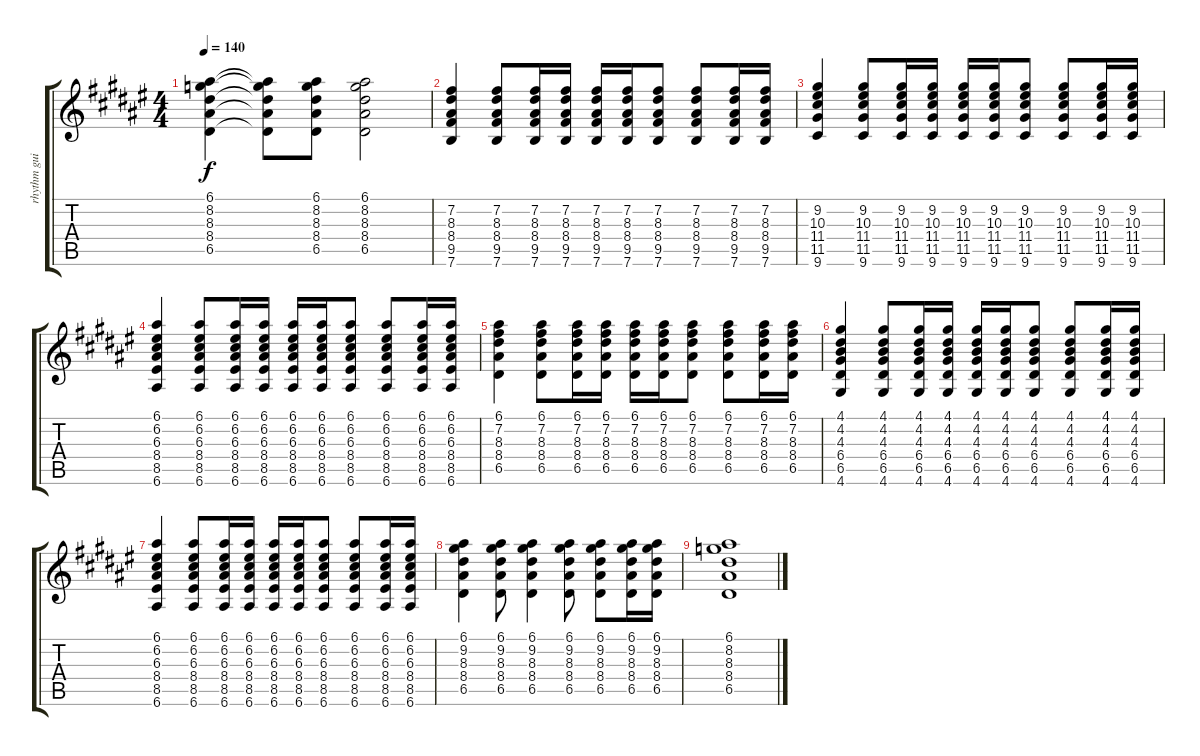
\track ("rhythm guitar" "rhythm gui") {instrument distortionguitar}
\staff {score tabs}
\tuning (E4 B3 G3 D3 A2 E2) {hide}
\ts (4 4)
\tempo 140
\clef g2
\ks d#minor
(6.1 8.2 8.3 8.4 6.5).4{dy f} (6.1{t} 8.2{t} 8.3{t} 8.4{t} 6.5{t}).8 (6.1 8.2 8.3 8.4 6.5).8 (6.1 8.2 8.3 8.4 6.5).2 |
(7.2 8.3 8.4 9.5 7.6).4 (7.2 8.3 8.4 9.5 7.6).8 (7.2 8.3 8.4 9.5 7.6).16 (7.2 8.3 8.4 9.5 7.6).16 (7.2 8.3 8.4 9.5 7.6).16 (7.2 8.3 8.4 9.5 7.6).16 (7.2 8.3 8.4 9.5 7.6).8 (7.2 8.3 8.4 9.5 7.6).8 (7.2 8.3 8.4 9.5 7.6).16 (7.2 8.3 8.4 9.5 7.6).16 |
(9.2 10.3 11.4 11.5 9.6).4 (9.2 10.3 11.4 11.5 9.6).8 (9.2 10.3 11.4 11.5 9.6).16 (9.2 10.3 11.4 11.5 9.6).16 (9.2 10.3 11.4 11.5 9.6).16 (9.2 10.3 11.4 11.5 9.6).16 (9.2 10.3 11.4 11.5 9.6).8 (9.2 10.3 11.4 11.5 9.6).8 (9.2 10.3 11.4 11.5 9.6).16 (9.2 10.3 11.4 11.5 9.6).16 |
(6.1 6.2 6.3 8.4 8.5 6.6).4 (6.1 6.2 6.3 8.4 8.5 6.6).8 (6.1 6.2 6.3 8.4 8.5 6.6).16 (6.1 6.2 6.3 8.4 8.5 6.6).16 (6.1 6.2 6.3 8.4 8.5 6.6).16 (6.1 6.2 6.3 8.4 8.5 6.6).16 (6.1 6.2 6.3 8.4 8.5 6.6).8 (6.1 6.2 6.3 8.4 8.5 6.6).8 (6.1 6.2 6.3 8.4 8.5 6.6).16 (6.1 6.2 6.3 8.4 8.5 6.6).16 |
(6.1 7.2 8.3 8.4 6.5).4 (6.1 7.2 8.3 8.4 6.5).8 (6.1 7.2 8.3 8.4 6.5).16 (6.1 7.2 8.3 8.4 6.5).16 (6.1 7.2 8.3 8.4 6.5).16 (6.1 7.2 8.3 8.4 6.5).16 (6.1 7.2 8.3 8.4 6.5).8 (6.1 7.2 8.3 8.4 6.5).8 (6.1 7.2 8.3 8.4 6.5).16 (6.1 7.2 8.3 8.4 6.5).16 |
(4.1 4.2 4.3 6.4 6.5 4.6).4 (4.1 4.2 4.3 6.4 6.5 4.6).8 (4.1 4.2 4.3 6.4 6.5 4.6).16 (4.1 4.2 4.3 6.4 6.5 4.6).16 (4.1 4.2 4.3 6.4 6.5 4.6).16 (4.1 4.2 4.3 6.4 6.5 4.6).16 (4.1 4.2 4.3 6.4 6.5 4.6).8 (4.1 4.2 4.3 6.4 6.5 4.6).8 (4.1 4.2 4.3 6.4 6.5 4.6).16 (4.1 4.2 4.3 6.4 6.5 4.6).16 |
(6.1 6.2 6.3 8.4 8.5 6.6).4 (6.1 6.2 6.3 8.4 8.5 6.6).8 (6.1 6.2 6.3 8.4 8.5 6.6).16 (6.1 6.2 6.3 8.4 8.5 6.6).16 (6.1 6.2 6.3 8.4 8.5 6.6).16 (6.1 6.2 6.3 8.4 8.5 6.6).16 (6.1 6.2 6.3 8.4 8.5 6.6).8 (6.1 6.2 6.3 8.4 8.5 6.6).8 (6.1 6.2 6.3 8.4 8.5 6.6).16 (6.1 6.2 6.3 8.4 8.5 6.6).16 |
(6.1 9.2 8.3 8.4 6.5).4 (6.1 9.2 8.3 8.4 6.5).8 (6.1 9.2 8.3 8.4 6.5).4 (6.1 9.2 8.3 8.4 6.5).8 (6.1 9.2 8.3 8.4 6.5).8 (6.1 9.2 8.3 8.4 6.5).16 (6.1 9.2 8.3 8.4 6.5).16 |
(6.1 8.2 8.3 8.4 6.5).1
